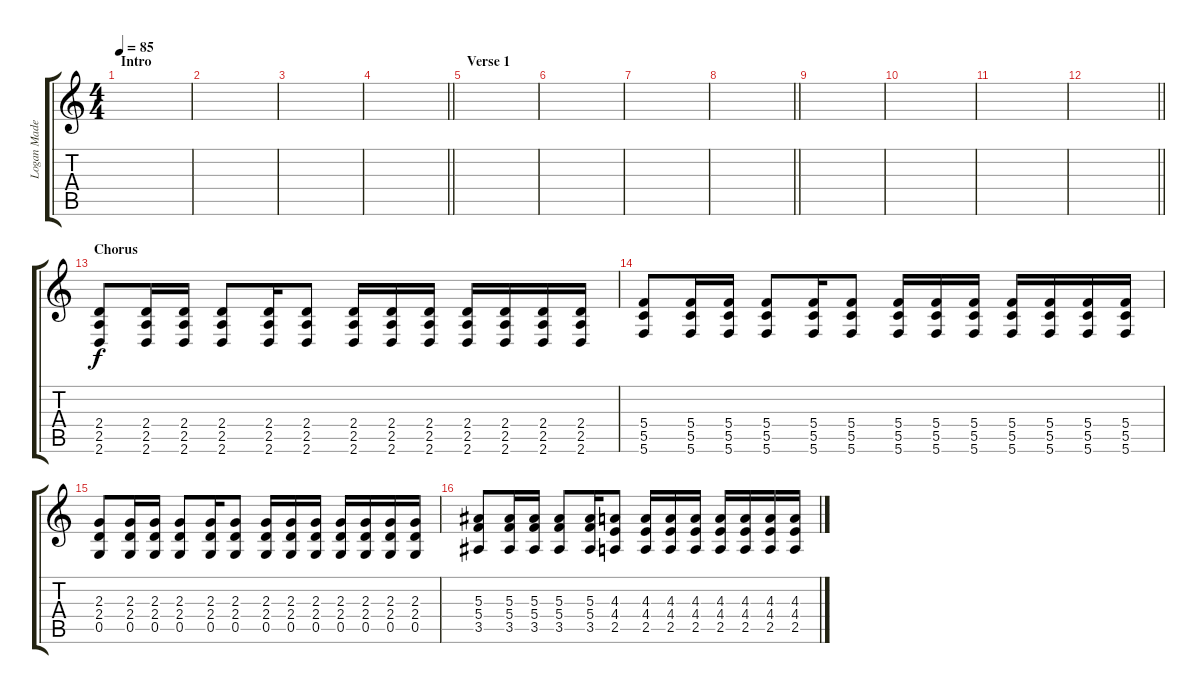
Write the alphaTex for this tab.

\track ("Logan Mader (Distortion)" "Logan Made") {instrument distortionguitar}
\staff {score tabs}
\tuning (D4 A3 F3 C3 G2 C2) {hide}
\ts (4 4)
\section ("" "Intro")
\tempo 85
\clef g2
\ks c
|
|
|
\barLineRight lightlight
|
\section ("" "Verse 1")
|
|
|
\barLineRight lightlight
|
|
|
|
\barLineRight lightlight
|
\section ("" "Chorus")
(2.4 2.5 2.6).8{instrument distortionguitar} (2.4 2.5 2.6).16 (2.4 2.5 2.6).16 (2.4 2.5 2.6).8 (2.4 2.5 2.6).16 (2.4 2.5 2.6).8 (2.4 2.5 2.6).16 (2.4 2.5 2.6).16 (2.4 2.5 2.6).16 (2.4 2.5 2.6).16 (2.4 2.5 2.6).16 (2.4 2.5 2.6).16 (2.4 2.5 2.6).16 |
(5.4 5.5 5.6).8 (5.4 5.5 5.6).16 (5.4 5.5 5.6).16 (5.4 5.5 5.6).8 (5.4 5.5 5.6).16 (5.4 5.5 5.6).8 (5.4 5.5 5.6).16 (5.4 5.5 5.6).16 (5.4 5.5 5.6).16 (5.4 5.5 5.6).16 (5.4 5.5 5.6).16 (5.4 5.5 5.6).16 (5.4 5.5 5.6).16 |
(2.3 2.4 0.5).8 (2.3 2.4 0.5).16 (2.3 2.4 0.5).16 (2.3 2.4 0.5).8 (2.3 2.4 0.5).16 (2.3 2.4 0.5).8 (2.3 2.4 0.5).16 (2.3 2.4 0.5).16 (2.3 2.4 0.5).16 (2.3 2.4 0.5).16 (2.3 2.4 0.5).16 (2.3 2.4 0.5).16 (2.3 2.4 0.5).16 |
(5.3 5.4 3.5).8 (5.3 5.4 3.5).16 (5.3 5.4 3.5).16 (5.3 5.4 3.5).8 (5.3 5.4 3.5).16 (4.3 4.4 2.5).8 (4.3 4.4 2.5).16 (4.3 4.4 2.5).16 (4.3 4.4 2.5).16 (4.3 4.4 2.5).16 (4.3 4.4 2.5).16 (4.3 4.4 2.5).16 (4.3 4.4 2.5).16
